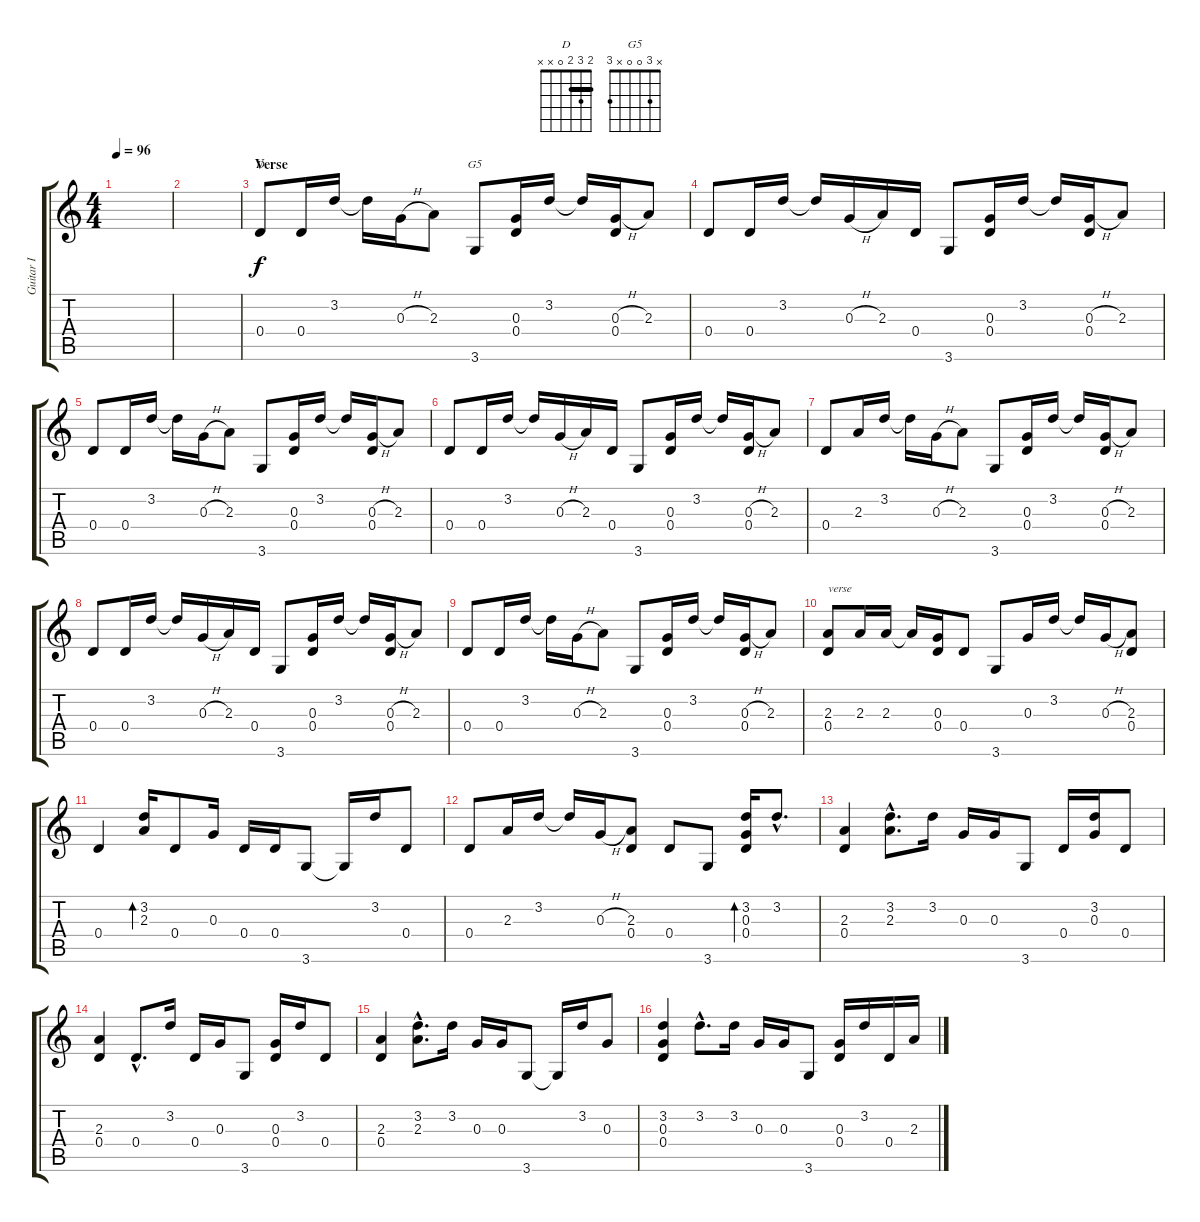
\track ("Guitar I" "Guitar I") {instrument acousticguitarsteel}
\staff {score tabs}
\tuning (E4 B3 G3 D3 A2 E2) {hide}
\chord ("D" 2 3 2 0 x x) {barre 2}
\chord ("G5" x 3 0 0 x 3)
\ts (4 4)
\tempo 96
\clef g2
\ks c
|
|
\section ("" "Verse ")
0.4.8{ch "D" dy f} 0.4.16 3.2.16 3.2{t}.16 0.3{h}.16 2.3.8 3.6.8{ch "G5"} (0.3 0.4).16 3.2.16 3.2{t}.16 (0.3{h} 0.4).16 2.3.8 |
0.4.8 0.4.16 3.2.16 3.2{t}.16 0.3{h}.16 2.3.16 0.4.16 3.6.8 (0.3 0.4).16 3.2.16 3.2{t}.16 (0.3{h} 0.4).16 2.3.8 |
0.4.8 0.4.16 3.2.16 3.2{t}.16 0.3{h}.16 2.3.8 3.6.8 (0.3 0.4).16 3.2.16 3.2{t}.16 (0.3{h} 0.4).16 2.3.8 |
0.4.8 0.4.16 3.2.16 3.2{t}.16 0.3{h}.16 2.3.16 0.4.16 3.6.8 (0.3 0.4).16 3.2.16 3.2{t}.16 (0.3{h} 0.4).16 2.3.8 |
0.4.8{volume 5} 2.3.16 3.2.16 3.2{t}.16 0.3{h}.16 2.3.8 3.6.8 (0.3 0.4).16 3.2.16 3.2{t}.16 (0.3{h} 0.4).16 2.3.8 |
0.4.8 0.4.16 3.2.16 3.2{t}.16 0.3{h}.16 2.3.16 0.4.16 3.6.8 (0.3 0.4).16 3.2.16 3.2{t}.16 (0.3{h} 0.4).16 2.3.8 |
0.4.8 0.4.16 3.2.16 3.2{t}.16 0.3{h}.16 2.3.8 3.6.8 (0.3 0.4).16 3.2.16 3.2{t}.16 (0.3{h} 0.4).16 2.3.8 |
(2.3 0.4).8{txt "verse" volume 10} 2.3.16 2.3.16 2.3{t}.16 (0.3 0.4).16 0.4.8 3.6.8 0.3.16 3.2.16 3.2{t}.16 0.3{h}.16 (2.3 0.4).8 |
0.4.4 (3.2 2.3).16{bd 120} 0.4.8 0.3.16 0.4.16 0.4.16 3.6.8 3.6{t}.16 3.2.16 0.4.8 |
0.4.8 2.3.16 3.2.16 3.2{t}.16 0.3{h}.16 (2.3 0.4).8 0.4.8 3.6.8 (3.2 0.3 0.4).16{bd 240} 3.2{hac}.8{d} |
(2.3 0.4).4 (3.2{hac} 2.3{hac}).8{d} 3.2.16 0.3.16 0.3.16 3.6.8 0.4.16 (3.2 0.3).16 0.4.8 |
(2.3 0.4).4 0.4{hac}.8{d} 3.2.16 0.4.16 0.3.16 3.6.8 (0.3 0.4).16 3.2.16 0.4.8 |
(2.3 0.4).4 (3.2{hac} 2.3{hac}).8{d} 3.2.16 0.3.16 0.3.16 3.6.8 3.6{t}.16 3.2.16 0.3.8 |
(3.2 0.3 0.4).4 3.2{hac}.8{d} 3.2.16 0.3.16 0.3.16 3.6.8 (0.3 0.4).16 3.2.16 0.4.16 2.3.16
